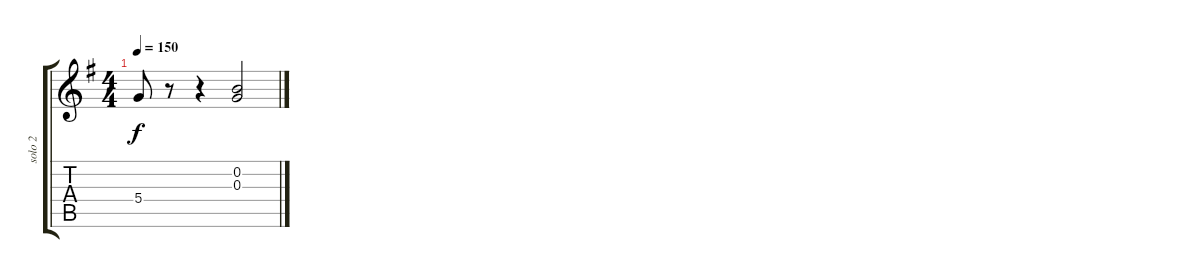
\track ("solo 2" "solo 2") {instrument acousticguitarnylon}
\staff {score tabs}
\tuning (E4 B3 G3 D3 A2 E2) {hide}
\ts (4 4)
\tempo 150
\clef g2
\ks g
5.4.8{dy f} r.8 r.4 (0.2 0.3).2
